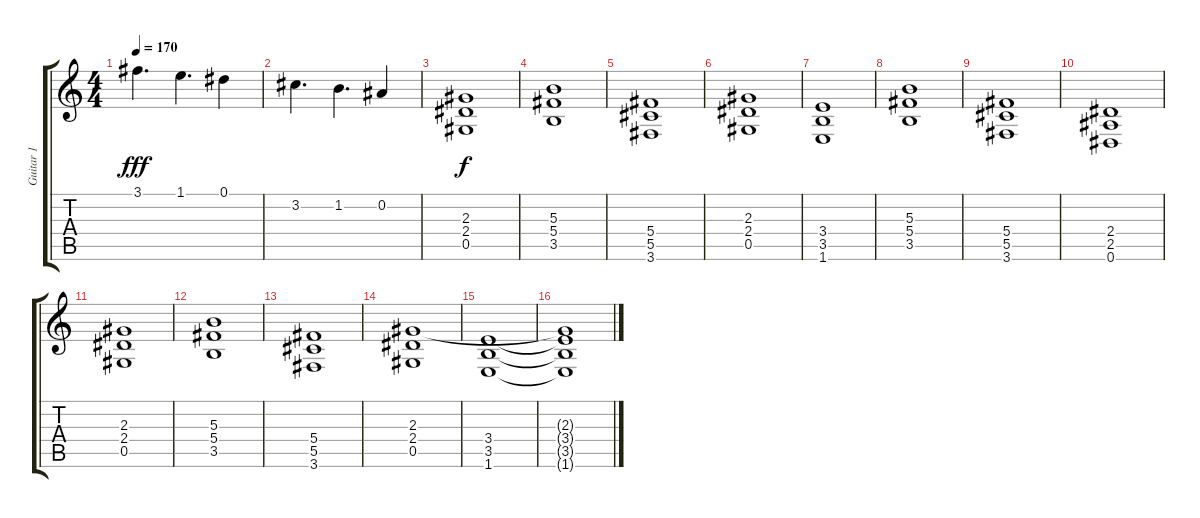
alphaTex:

\track ("Guitar 1" "Guitar 1") {instrument distortionguitar}
\staff {score tabs}
\tuning (Eb4 Bb3 Gb3 Db3 Ab2 Eb2) {hide}
\ts (4 4)
\tempo 170
\clef g2
\ks c
3.1.4{d dy fff} 1.1.4{d} 0.1.4 |
3.2.4{d} 1.2.4{d} 0.2.4 |
(2.3 2.4 0.5).1{dy f} |
(5.3 5.4 3.5).1 |
(5.4 5.5 3.6).1 |
(2.3 2.4 0.5).1 |
(3.4 3.5 1.6).1 |
(5.3 5.4 3.5).1 |
(5.4 5.5 3.6).1 |
(2.4 2.5 0.6).1 |
(2.3 2.4 0.5).1 |
(5.3 5.4 3.5).1 |
(5.4 5.5 3.6).1 |
(2.3 2.4 0.5).1 |
(3.4 3.5 1.6).1 |
(2.3{t} 3.4{t} 3.5{t} 1.6{t}).1
